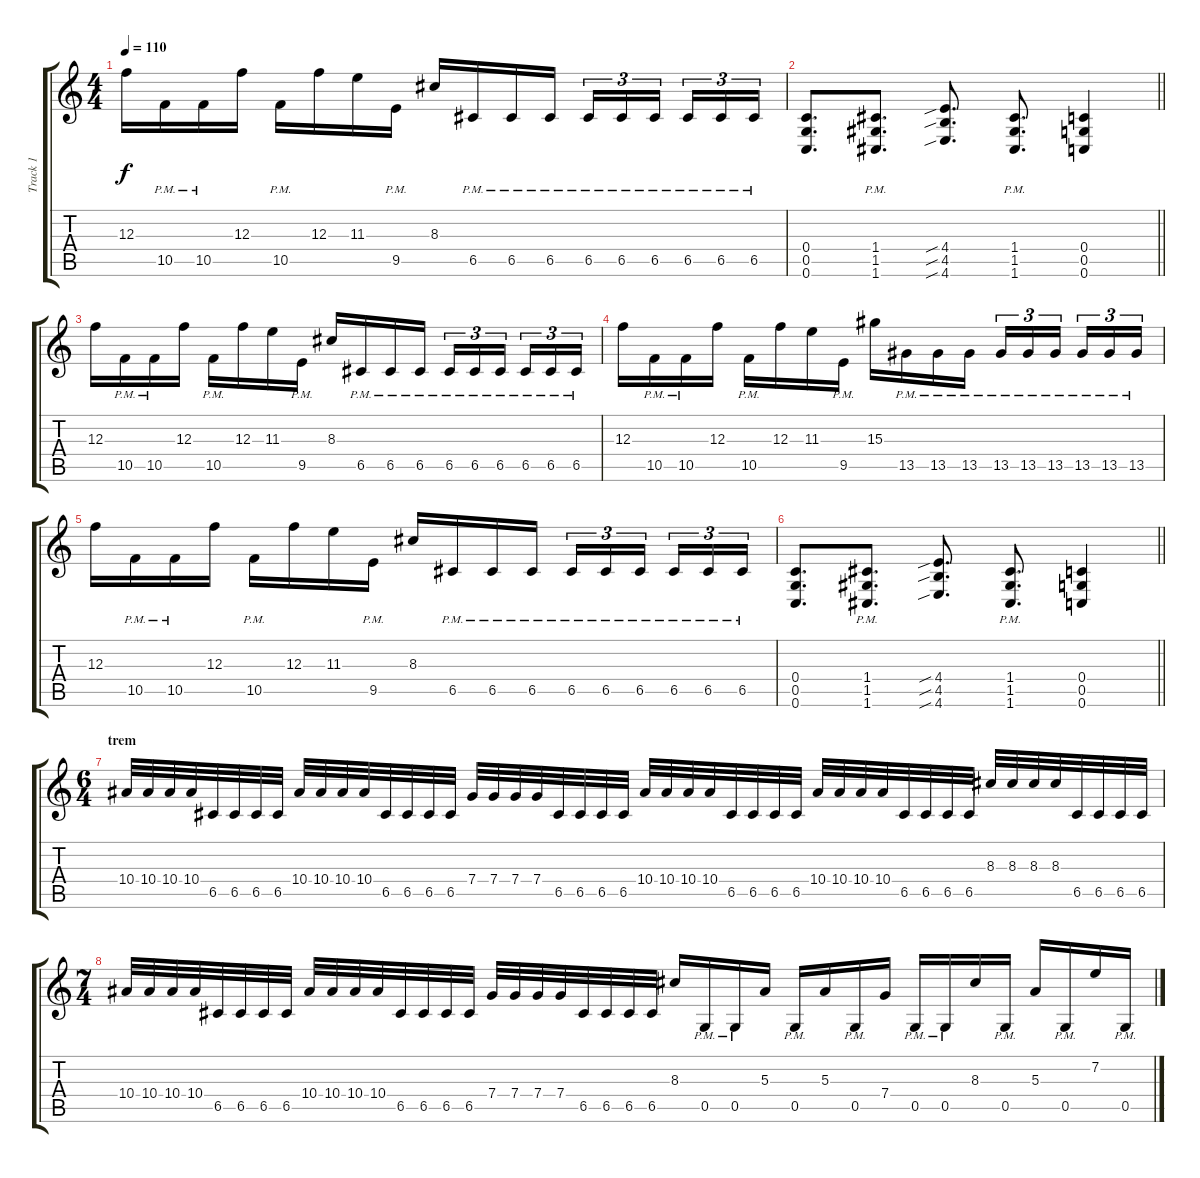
\track ("Track 1" "Track 1") {instrument distortionguitar}
\staff {score tabs}
\tuning (D4 A3 F3 C3 G2 C2) {hide}
\ts (4 4)
\tempo 110
\clef g2
\ks c
12.3.16{dy f} 10.5{pm}.16 10.5{pm}.16 12.3.16 10.5{pm}.16 12.3.16 11.3.16 9.5{pm}.16 8.3.16 6.5{pm}.16 6.5{pm}.16 6.5{pm}.16 6.5{pm}.16{tu (3 2)} 6.5{pm}.16{tu (3 2)} 6.5{pm}.16{tu (3 2) beam splitsecondary} 6.5{pm}.16{tu (3 2)} 6.5{pm}.16{tu (3 2)} 6.5{pm}.16{tu (3 2)} |
\barLineRight lightlight
(0.4 0.5 0.6).8{d} (1.4{pm} 1.5{pm} 1.6{pm}).8{d} (4.4{sib} 4.5{sib} 4.6{sib}).8{d} (1.4{pm} 1.5{pm} 1.6{pm}).8{d} (0.4 0.5 0.6).4 |
12.3.16 10.5{pm}.16 10.5{pm}.16 12.3.16 10.5{pm}.16 12.3.16 11.3.16 9.5{pm}.16 8.3.16 6.5{pm}.16 6.5{pm}.16 6.5{pm}.16 6.5{pm}.16{tu (3 2)} 6.5{pm}.16{tu (3 2)} 6.5{pm}.16{tu (3 2) beam splitsecondary} 6.5{pm}.16{tu (3 2)} 6.5{pm}.16{tu (3 2)} 6.5{pm}.16{tu (3 2)} |
12.3.16 10.5{pm}.16 10.5{pm}.16 12.3.16 10.5{pm}.16 12.3.16 11.3.16 9.5{pm}.16 15.3.16 13.5{pm}.16 13.5{pm}.16 13.5{pm}.16 13.5{pm}.16{tu (3 2)} 13.5{pm}.16{tu (3 2)} 13.5{pm}.16{tu (3 2) beam splitsecondary} 13.5{pm}.16{tu (3 2)} 13.5{pm}.16{tu (3 2)} 13.5{pm}.16{tu (3 2)} |
12.3.16 10.5{pm}.16 10.5{pm}.16 12.3.16 10.5{pm}.16 12.3.16 11.3.16 9.5{pm}.16 8.3.16 6.5{pm}.16 6.5{pm}.16 6.5{pm}.16 6.5{pm}.16{tu (3 2)} 6.5{pm}.16{tu (3 2)} 6.5{pm}.16{tu (3 2) beam splitsecondary} 6.5{pm}.16{tu (3 2)} 6.5{pm}.16{tu (3 2)} 6.5{pm}.16{tu (3 2)} |
\barLineRight lightlight
(0.4 0.5 0.6).8{d} (1.4{pm} 1.5{pm} 1.6{pm}).8{d} (4.4{sib} 4.5{sib} 4.6{sib}).8{d} (1.4{pm} 1.5{pm} 1.6{pm}).8{d} (0.4 0.5 0.6).4 |
\ts (6 4)
\section ("" "trem")
10.4.32 10.4.32 10.4.32 10.4.32 6.5.32 6.5.32 6.5.32 6.5.32 10.4.32 10.4.32 10.4.32 10.4.32 6.5.32 6.5.32 6.5.32 6.5.32 7.4.32 7.4.32 7.4.32 7.4.32 6.5.32 6.5.32 6.5.32 6.5.32 10.4.32 10.4.32 10.4.32 10.4.32 6.5.32 6.5.32 6.5.32 6.5.32 10.4.32 10.4.32 10.4.32 10.4.32 6.5.32 6.5.32 6.5.32 6.5.32 8.3.32 8.3.32 8.3.32 8.3.32 6.5.32 6.5.32 6.5.32 6.5.32 |
\ts (7 4)
10.4.32 10.4.32 10.4.32 10.4.32 6.5.32 6.5.32 6.5.32 6.5.32 10.4.32 10.4.32 10.4.32 10.4.32 6.5.32 6.5.32 6.5.32 6.5.32 7.4.32 7.4.32 7.4.32 7.4.32 6.5.32 6.5.32 6.5.32 6.5.32 8.3.16 0.5{pm}.16 0.5{pm}.16 5.3.16 0.5{pm}.16 5.3.16 0.5{pm}.16 7.4.16 0.5{pm}.16 0.5{pm}.16 8.3.16 0.5{pm}.16 5.3.16 0.5{pm}.16 7.2.16 0.5{pm}.16
